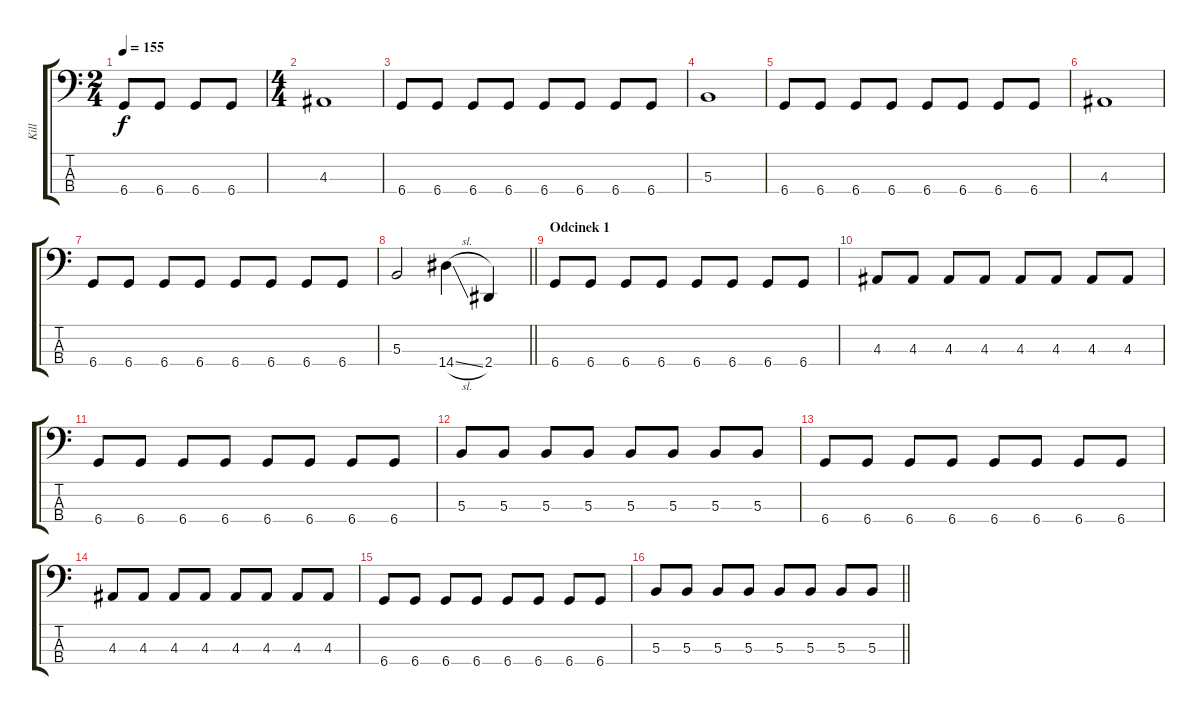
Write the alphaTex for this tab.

\track ("Kill" "Kill") {instrument electricbassfinger}
\staff {score tabs}
\tuning (E2 B1 Gb1 Db1) {hide}
\ts (2 4)
\tempo 155
\clef f4
\ks c
6.4.8{dy f instrument electricbassfinger} 6.4.8 6.4.8 6.4.8 |
\ts (4 4)
4.3.1 |
6.4.8 6.4.8 6.4.8 6.4.8 6.4.8 6.4.8 6.4.8 6.4.8 |
5.3.1 |
6.4.8 6.4.8 6.4.8 6.4.8 6.4.8 6.4.8 6.4.8 6.4.8 |
4.3.1 |
6.4.8 6.4.8 6.4.8 6.4.8 6.4.8 6.4.8 6.4.8 6.4.8 |
\barLineRight lightlight
5.3.2 14.4{sl}.4 2.4.4 |
\section ("" "Odcinek 1")
6.4.8 6.4.8 6.4.8 6.4.8 6.4.8 6.4.8 6.4.8 6.4.8 |
4.3.8 4.3.8 4.3.8 4.3.8 4.3.8 4.3.8 4.3.8 4.3.8 |
6.4.8 6.4.8 6.4.8 6.4.8 6.4.8 6.4.8 6.4.8 6.4.8 |
5.3.8 5.3.8 5.3.8 5.3.8 5.3.8 5.3.8 5.3.8 5.3.8 |
6.4.8 6.4.8 6.4.8 6.4.8 6.4.8 6.4.8 6.4.8 6.4.8 |
4.3.8 4.3.8 4.3.8 4.3.8 4.3.8 4.3.8 4.3.8 4.3.8 |
6.4.8 6.4.8 6.4.8 6.4.8 6.4.8 6.4.8 6.4.8 6.4.8 |
\barLineRight lightlight
5.3.8 5.3.8 5.3.8 5.3.8 5.3.8 5.3.8 5.3.8 5.3.8
